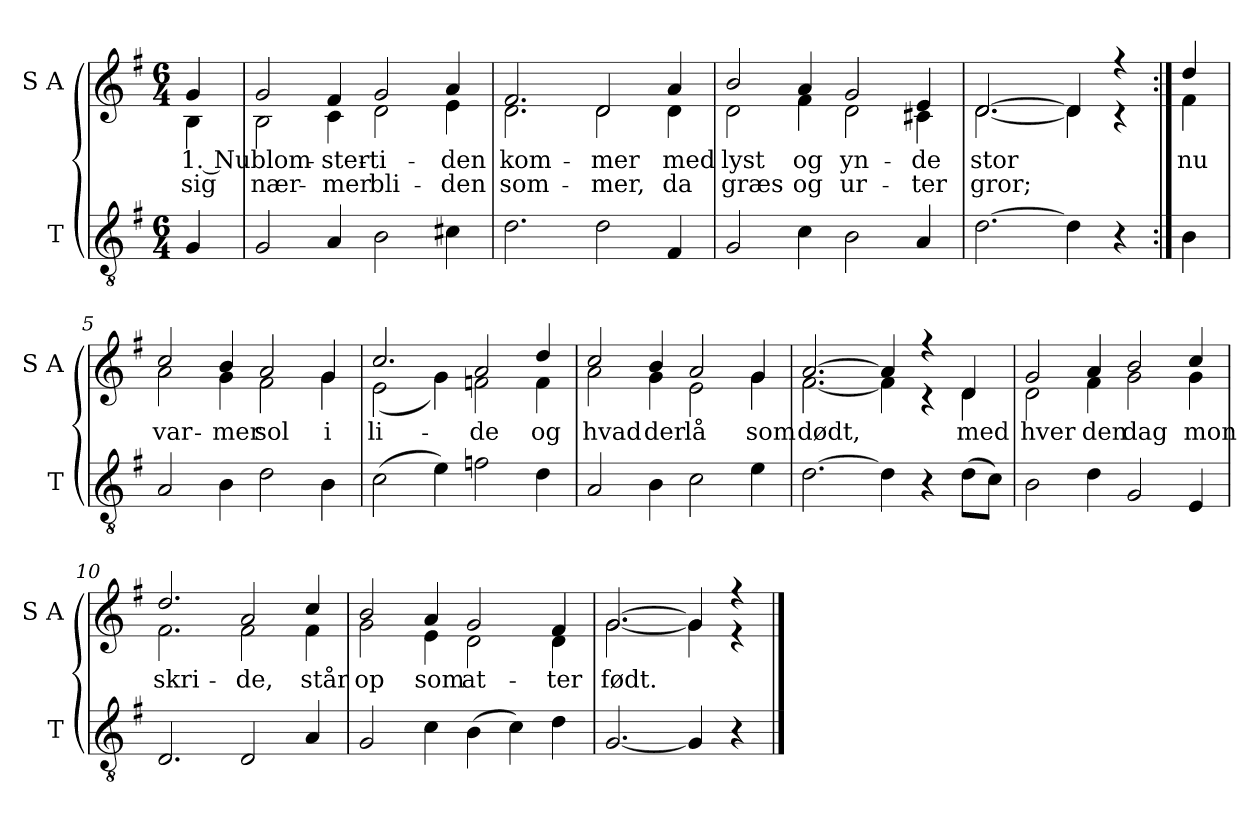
**kern	**kern	**text	**text
*part2	*part1	*part1	*part1
*staff2	*staff1	*staff1	*staff1
*I"T	*I"S A	*	*
*I'T	*I'S A	*	*
*clefGv2	*clefG2	*	*
*k[f#]	*k[f#]	*	*
*M6/4	*M6/4	*	*
=	=	=	=
!	!	!LO:LY:b	!LO:LY:b
*	*^	*	*
4G/	4g/	4B\	1. Nu	sig
=1	=1	=1	=1	=1
!	!	!	!LO:LY:b	!LO:LY:b
2G/	2g/	2B\	blom-	nær-
!	!	!	!LO:LY:b	!LO:LY:b
4A/	4f#/	4c\	-ster-	-mer
!	!	!	!LO:LY:b	!LO:LY:b
2B\	2g/	2d\	-ti-	bli-
!	!	!	!LO:LY:b	!LO:LY:b
4c#X\	4a/	4e\	-den	-den
=2	=2	=2	=2	=2
!	!	!	!LO:LY:b	!LO:LY:b
2.d\	2.f#/	2.d\	kom-	som-
!	!	!	!LO:LY:b	!LO:LY:b
2d\	2d/	2d\	-mer	-mer,
!	!	!	!LO:LY:b	!LO:LY:b
4F#/	4a/	4d\	med	da
=3	=3	=3	=3	=3
!	!	!	!LO:LY:b	!LO:LY:b
2G/	2b/	2d\	lyst	græs
!	!	!	!LO:LY:b	!LO:LY:b
4c\	4a/	4f#\	og	og
!	!	!	!LO:LY:b	!LO:LY:b
2B\	2g/	2d\	yn-	ur-
!	!	!	!LO:LY:b	!LO:LY:b
4A/	4e/	4c#X\	-de	-ter
=4	=4	=4	=4	=4
!	!	!	!LO:LY:b	!LO:LY:b
[2.d\	[2.d/	[2.d\	stor	gror;
4d\]	4d/]	4d\]	.	.
4r	4r	4r	.	.
!!LO:LB:g=z	!!
=4X1:|!	=4X1:|!	=4X1:|!	=4X1:|!	=4X1:|!
!	!	!	!LO:LY:b	!
4B\	4dd/	4f#\	nu	.
=5	=5	=5	=5	=5
!	!	!	!LO:LY:b	!
2A/	2cc/	2a\	var-	.
!	!	!	!LO:LY:b	!
4B\	4b/	4g\	-mer	.
!	!	!	!LO:LY:b	!
2d\	2a/	2f#\	sol	.
!	!	!	!LO:LY:b	!
4B\	4g/	4g\	i	.
=6	=6	=6	=6	=6
!	!	!	!LO:LY:b	!
(>2c\	2.cc/	(<2e\	li-	.
4e\)	.	4g\)	.	.
!	!	!	!LO:LY:b	!
2fn\	2a/	2fn\	-de	.
!	!	!	!LO:LY:b	!
4d\	4dd/	4f\	og	.
=7	=7	=7	=7	=7
!	!	!	!LO:LY:b	!
2A/	2cc/	2a\	hvad	.
!	!	!	!LO:LY:b	!
4B\	4b/	4g\	der	.
!	!	!	!LO:LY:b	!
2c\	2a/	2e\	lå	.
!	!	!	!LO:LY:b	!
4e\	4g/	4g\	som	.
=8	=8	=8	=8	=8
!	!	!	!LO:LY:b	!
[2.d\	[2.a/	[2.f#\	dødt,	.
4d\]	4a/]	4f#\]	.	.
4r	4r	4r	.	.
!	!	!	!LO:LY:b	!
(>8d\L	4d/	4d\	med	.
8c\J)	.	.	.	.
!!LO:LB:g=z	!!
=9	=9	=9	=9	=9
!	!	!	!LO:LY:b	!
2B\	2g/	2d\	hver	.
!	!	!	!LO:LY:b	!
4d\	4a/	4f#\	den	.
!	!	!	!LO:LY:b	!
2G/	2b/	2g\	dag	.
!	!	!	!LO:LY:b	!
4E/	4cc/	4g\	mon	.
=10	=10	=10	=10	=10
!	!	!	!LO:LY:b	!
2.D/	2.dd/	2.f#\	skri-	.
!	!	!	!LO:LY:b	!
2D/	2a/	2f#\	-de,	.
!	!	!	!LO:LY:b	!
4A/	4cc/	4f#\	står	.
=11	=11	=11	=11	=11
!	!	!	!LO:LY:b	!
2G/	2b/	2g\	op	.
!	!	!	!LO:LY:b	!
4c\	4a/	4e\	som	.
!	!	!	!LO:LY:b	!
(>4B\	2g/	2d\	at-	.
4c\)	.	.	.	.
!	!	!	!LO:LY:b	!
4d\	4f#/	4d\	-ter	.
=12	=12	=12	=12	=12
!	!	!	!LO:LY:b	!
[2.G/	[2.g/	[2.g\	født.	.
4G/]	4g/]	4g\]	.	.
4r	4r	4r	.	.
*	*v	*v	*	*
==	==	==	==
*-	*-	*-	*-
